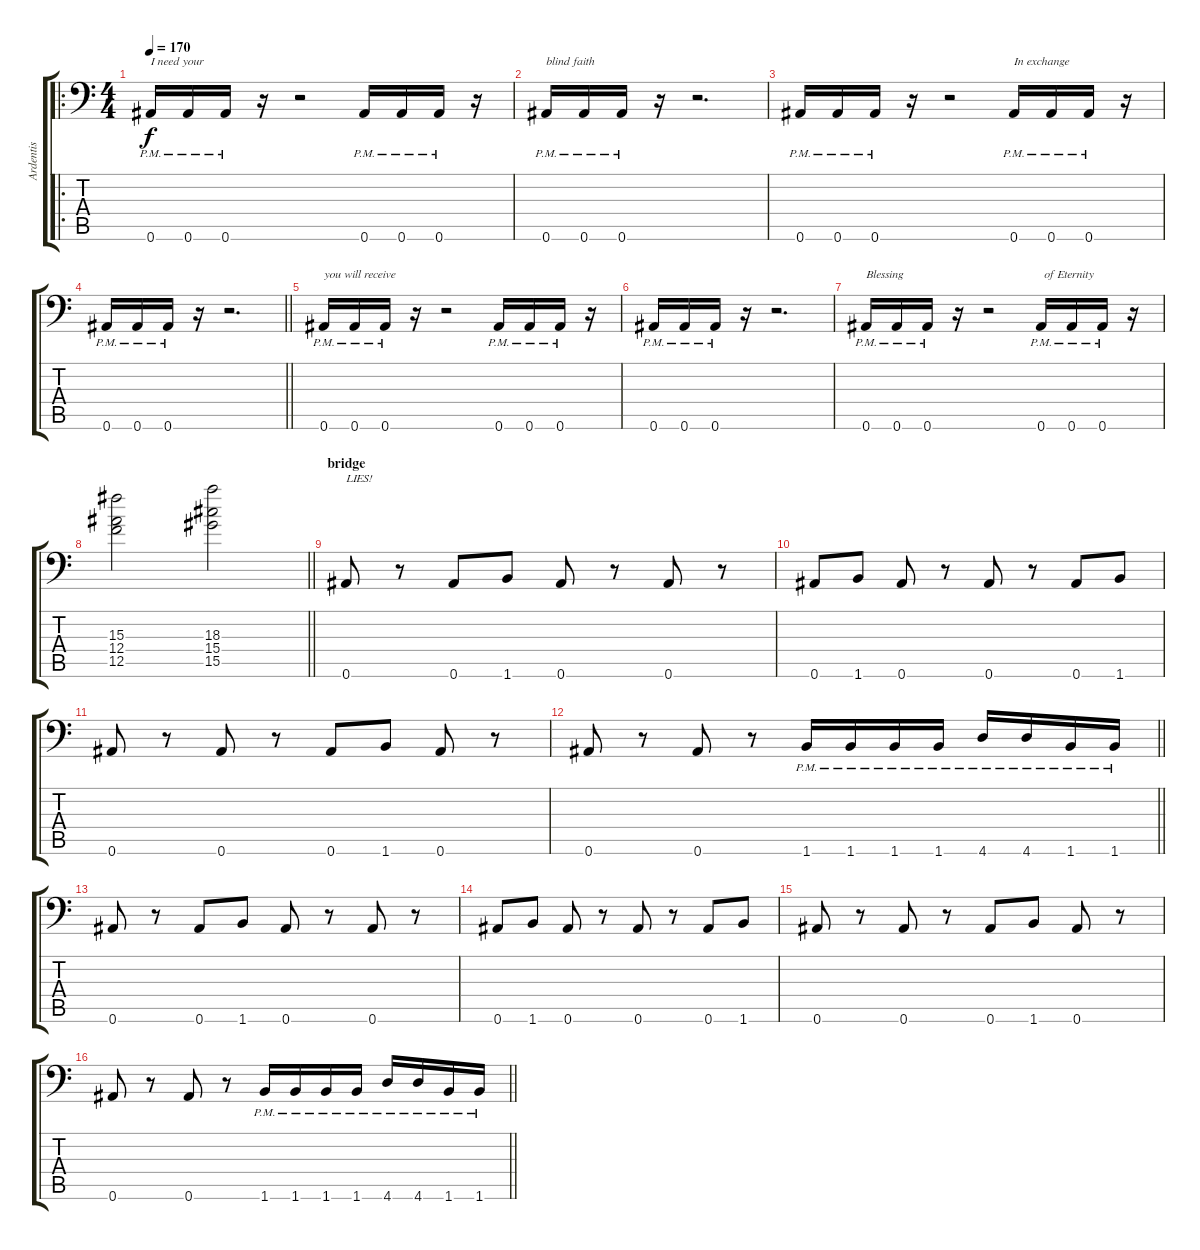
\track ("Ardentis" "Ardentis") {instrument overdrivenguitar}
\staff {score tabs}
\tuning (C4 G3 Eb3 Bb2 F2 Bb1) {hide}
\ro
\ts (4 4)
\tempo 170
\clef f4
\ks c
0.6{pm}.16{txt "I need your" dy f} 0.6{pm}.16 0.6{pm}.16 r.16 r.2 0.6{pm}.16 0.6{pm}.16 0.6{pm}.16 r.16 |
0.6{pm}.16{txt "blind faith"} 0.6{pm}.16 0.6{pm}.16 r.16 r.2{d} |
0.6{pm}.16 0.6{pm}.16 0.6{pm}.16 r.16 r.2 0.6{pm}.16{txt "In exchange"} 0.6{pm}.16 0.6{pm}.16 r.16 |
\barLineRight lightlight
0.6{pm}.16 0.6{pm}.16 0.6{pm}.16 r.16 r.2{d} |
0.6{pm}.16{txt "you will receive"} 0.6{pm}.16 0.6{pm}.16 r.16 r.2 0.6{pm}.16 0.6{pm}.16 0.6{pm}.16 r.16 |
0.6{pm}.16 0.6{pm}.16 0.6{pm}.16 r.16 r.2{d} |
0.6{pm}.16{txt "Blessing"} 0.6{pm}.16 0.6{pm}.16 r.16 r.2 0.6{pm}.16{txt " of Eternity"} 0.6{pm}.16 0.6{pm}.16 r.16 |
\barLineRight lightlight
(15.3 12.4 12.5).2 (18.3 15.4 15.5).2 |
\section ("" "bridge")
0.6.8{txt "LIES!"} r.8 0.6.8 1.6.8 0.6.8 r.8 0.6.8 r.8 |
0.6.8 1.6.8 0.6.8 r.8 0.6.8 r.8 0.6.8 1.6.8 |
0.6.8 r.8 0.6.8 r.8 0.6.8 1.6.8 0.6.8 r.8 |
\barLineRight lightlight
0.6.8 r.8 0.6.8 r.8 1.6{pm}.16 1.6{pm}.16 1.6{pm}.16 1.6{pm}.16 4.6{pm}.16 4.6{pm}.16 1.6{pm}.16 1.6{pm}.16 |
0.6.8 r.8 0.6.8 1.6.8 0.6.8 r.8 0.6.8 r.8 |
0.6.8 1.6.8 0.6.8 r.8 0.6.8 r.8 0.6.8 1.6.8 |
0.6.8 r.8 0.6.8 r.8 0.6.8 1.6.8 0.6.8 r.8 |
\barLineRight lightlight
0.6.8 r.8 0.6.8 r.8 1.6{pm}.16 1.6{pm}.16 1.6{pm}.16 1.6{pm}.16 4.6{pm}.16 4.6{pm}.16 1.6{pm}.16 1.6{pm}.16
